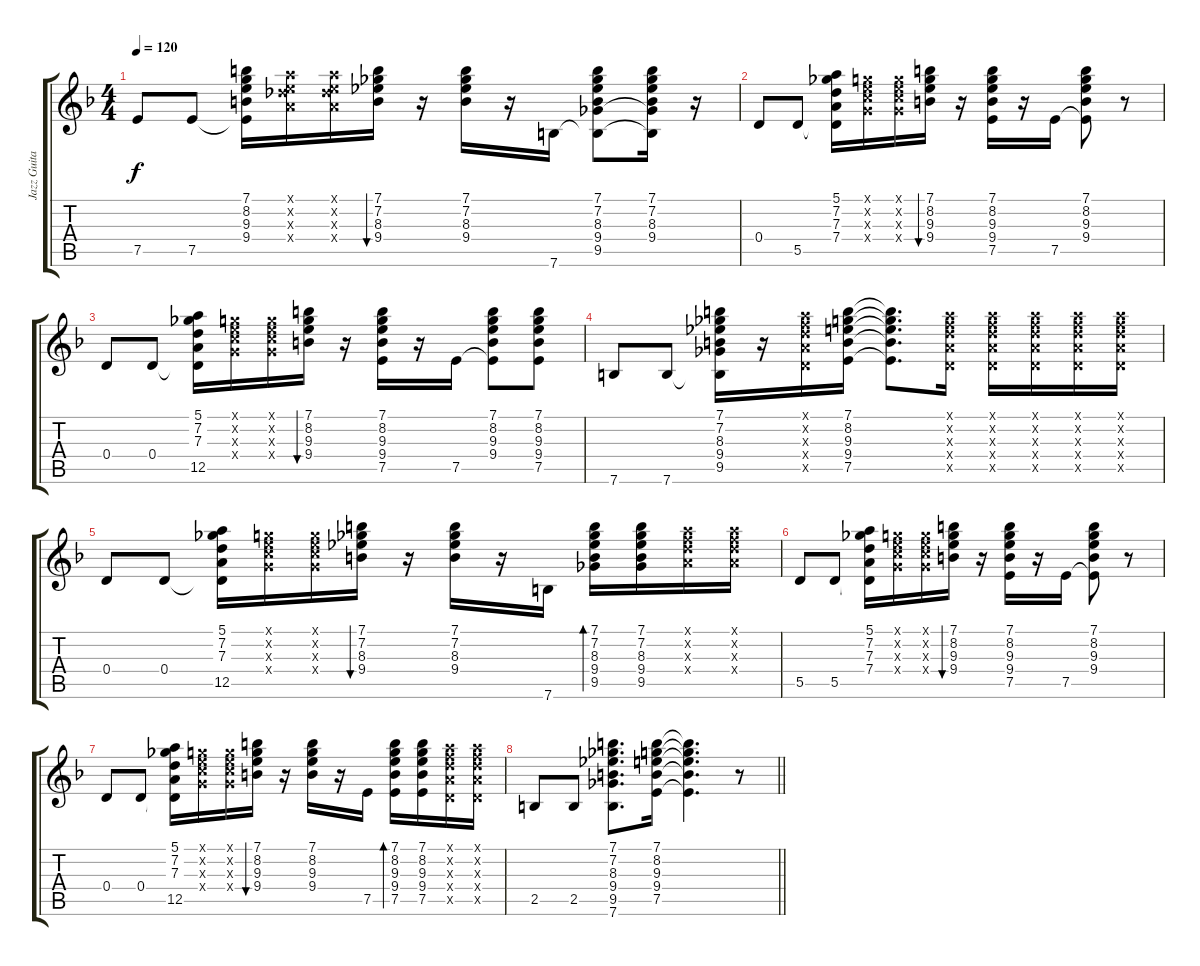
\track ("Jazz Guitar" "Jazz Guita") {instrument acousticguitarsteel}
\staff {score tabs}
\tuning (E4 B3 G3 D3 A2 E2) {hide}
\ts (4 4)
\tempo 120
\clef g2
\ks dminor
7.5.8{dy f volume 10 balance 8 instrument electricguitarclean} 7.5.8 (7.1 8.2 9.3 9.4 7.5{t}).16 (5.1{x} 5.2{x} 6.3{x} 7.4{x}).16 (5.1{x} 5.2{x} 6.3{x} 7.4{x}).16 (7.1 7.2 8.3 9.4).16{bu 60} r.16 (7.1 7.2 8.3 9.4).16 r.16 7.6.16 (7.1 7.2 8.3 9.4 9.5 7.6{t}).8 (7.1 7.2 8.3 9.4 9.5{t} 7.6{t}).16 r.16 |
0.4.8 5.5.8 (5.1 7.2 7.3 7.4 5.5{t}).16 (3.1{x} 5.2{x} 5.3{x} 5.4{x}).16 (3.1{x} 5.2{x} 5.3{x} 5.4{x}).16 (7.1 8.2 9.3 9.4).16{bu 60} r.16 (7.1 8.2 9.3 9.4 7.5).16 r.16 7.5.16 (7.1 8.2 9.3 9.4 7.5{t}).8 r.8 |
0.4.8 0.4.8 (5.1 7.2 7.3 0.4{t} 12.5).16 (3.1{x} 5.2{x} 5.3{x} 5.4{x}).16 (3.1{x} 5.2{x} 5.3{x} 5.4{x}).16 (7.1 8.2 9.3 9.4).16{bu 60} r.16 (7.1 8.2 9.3 9.4 7.5).16 r.16 7.5.16 (7.1 8.2 9.3 9.4 7.5{t}).8 (7.1 8.2 9.3 9.4 7.5).8 |
7.6.8 7.6.8 (7.1 7.2 8.3 9.4 9.5 7.6{t}).16 r.16 (5.1{x} 6.2{x} 7.3{x} 7.4{x} 5.5{x}).16 (7.1 8.2 9.3 9.4 7.5).16 (7.1{t} 8.2{t} 9.3{t} 9.4{t} 7.5{t}).8{d} (5.1{x} 6.2{x} 7.3{x} 7.4{x} 5.5{x}).16 (5.1{x} 6.2{x} 7.3{x} 7.4{x} 5.5{x}).16 (5.1{x} 6.2{x} 7.3{x} 7.4{x} 5.5{x}).16 (5.1{x} 6.2{x} 7.3{x} 7.4{x} 5.5{x}).16 (5.1{x} 6.2{x} 7.3{x} 7.4{x} 5.5{x}).16 |
0.4.8 0.4.8 (5.1 7.2 7.3 0.4{t} 12.5).16 (3.1{x} 5.2{x} 5.3{x} 5.4{x}).16 (3.1{x} 5.2{x} 5.3{x} 5.4{x}).16 (7.1 7.2 8.3 9.4).16{bu 60} r.16 (7.1 7.2 8.3 9.4).16 r.16 7.6.16 (7.1 7.2 8.3 9.4 9.5).16{bd 60} (7.1 7.2 8.3 9.4 9.5).16 (5.1{x} 6.2{x} 7.3{x} 7.4{x}).16 (5.1{x} 6.2{x} 7.3{x} 7.4{x}).16 |
5.5.8 5.5.8 (5.1 7.2 7.3 7.4 5.5{t}).16 (3.1{x} 5.2{x} 5.3{x} 5.4{x}).16 (3.1{x} 5.2{x} 5.3{x} 5.4{x}).16 (7.1 8.2 9.3 9.4).16{bu 60} r.16 (7.1 8.2 9.3 9.4 7.5).16 r.16 7.5.16 (7.1 8.2 9.3 9.4 7.5{t}).8 r.8 |
0.4.8 0.4.8 (5.1 7.2 7.3 0.4{t} 12.5).16 (3.1{x} 5.2{x} 5.3{x} 5.4{x}).16 (3.1{x} 5.2{x} 5.3{x} 5.4{x}).16 (7.1 8.2 9.3 9.4).16{bu 60} r.16 (7.1 8.2 9.3 9.4).16 r.16 7.5.16 (7.1 8.2 9.3 9.4 7.5).16{bd 60} (7.1 8.2 9.3 9.4 7.5).16 (5.1{x} 6.2{x} 7.3{x} 7.4{x} 5.5{x}).16 (5.1{x} 6.2{x} 7.3{x} 7.4{x} 5.5{x}).16 |
\barLineRight lightlight
2.5.8 2.5.8 (7.1 7.2 8.3 9.4 9.5 7.6).8{d} (7.1 8.2 9.3 9.4 7.5).16 (7.1{t} 8.2{t} 9.3{t} 9.4{t} 7.5{t}).4{d} r.8
